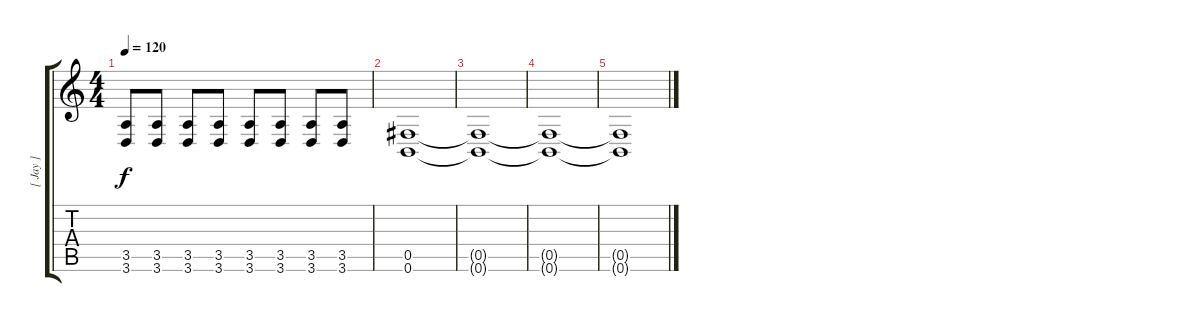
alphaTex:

\track ("[ Jay ]" "[ Jay ]") {instrument distortionguitar}
\staff {score tabs}
\tuning (Db4 Ab3 E3 B2 Gb2 B1) {hide}
\ts (4 4)
\tempo 120
\clef g2
\ks c
(3.5 3.6).8{dy f} (3.5 3.6).8 (3.5 3.6).8 (3.5 3.6).8 (3.5 3.6).8 (3.5 3.6).8 (3.5 3.6).8 (3.5 3.6).8 |
(0.5 0.6).1 |
(0.5{t} 0.6{t}).1{volume 0} |
(0.5{t} 0.6{t}).1 |
(0.5{t} 0.6{t}).1
